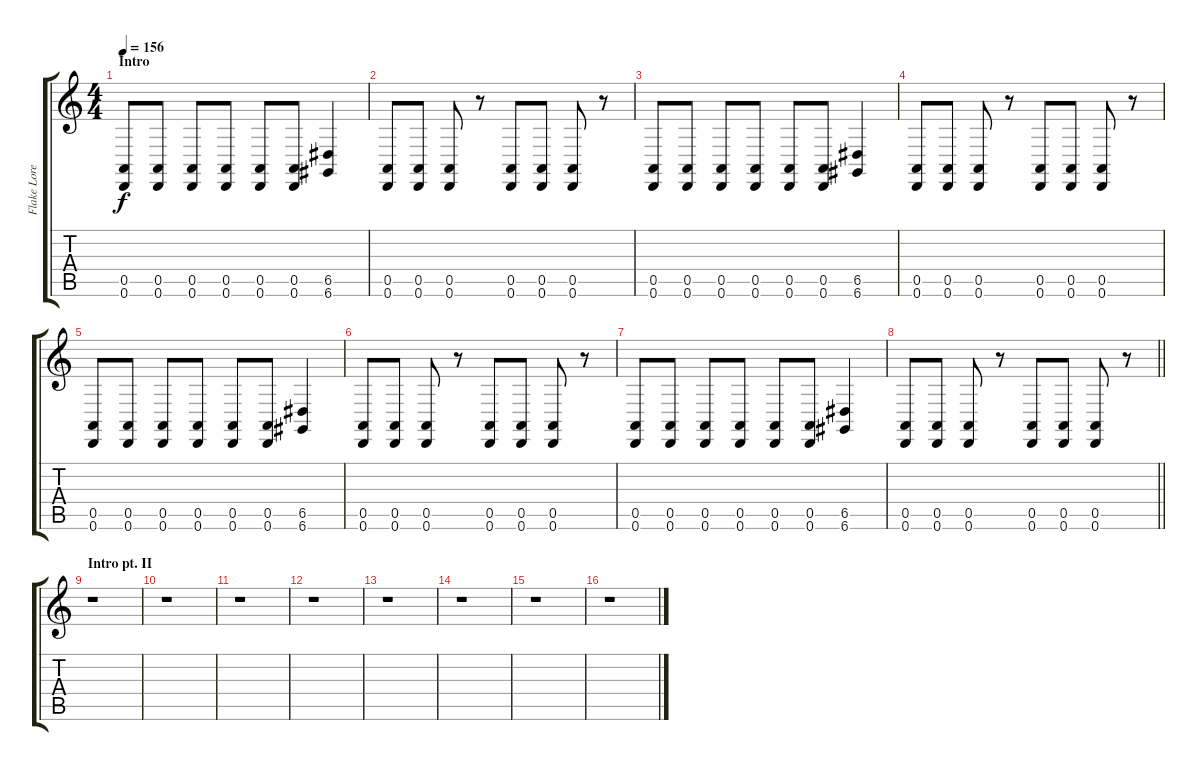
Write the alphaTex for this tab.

\track ("Flake Lorenz" "Flake Lore") {instrument lead8bassandlead}
\staff {score tabs}
\tuning (E4 B3 G3 D3 A2 D2) {hide}
\ts (4 4)
\section ("" "Intro")
\tempo 156
\clef g2
\ks c
(0.5 0.6).8{dy f instrument lead8bassandlead} (0.5 0.6).8 (0.5 0.6).8 (0.5 0.6).8 (0.5 0.6).8 (0.5 0.6).8 (6.5 6.6).4 |
(0.5 0.6).8 (0.5 0.6).8 (0.5 0.6).8 r.8 (0.5 0.6).8 (0.5 0.6).8 (0.5 0.6).8 r.8 |
(0.5 0.6).8 (0.5 0.6).8 (0.5 0.6).8 (0.5 0.6).8 (0.5 0.6).8 (0.5 0.6).8 (6.5 6.6).4 |
(0.5 0.6).8 (0.5 0.6).8 (0.5 0.6).8 r.8 (0.5 0.6).8 (0.5 0.6).8 (0.5 0.6).8 r.8 |
(0.5 0.6).8 (0.5 0.6).8 (0.5 0.6).8 (0.5 0.6).8 (0.5 0.6).8 (0.5 0.6).8 (6.5 6.6).4 |
(0.5 0.6).8 (0.5 0.6).8 (0.5 0.6).8 r.8 (0.5 0.6).8 (0.5 0.6).8 (0.5 0.6).8 r.8 |
(0.5 0.6).8 (0.5 0.6).8 (0.5 0.6).8 (0.5 0.6).8 (0.5 0.6).8 (0.5 0.6).8 (6.5 6.6).4 |
\barLineRight lightlight
(0.5 0.6).8 (0.5 0.6).8 (0.5 0.6).8 r.8 (0.5 0.6).8 (0.5 0.6).8 (0.5 0.6).8 r.8 |
\section ("" "Intro pt. II")
r.1 |
r.1 |
r.1 |
r.1 |
r.1 |
r.1 |
r.1 |
r.1
